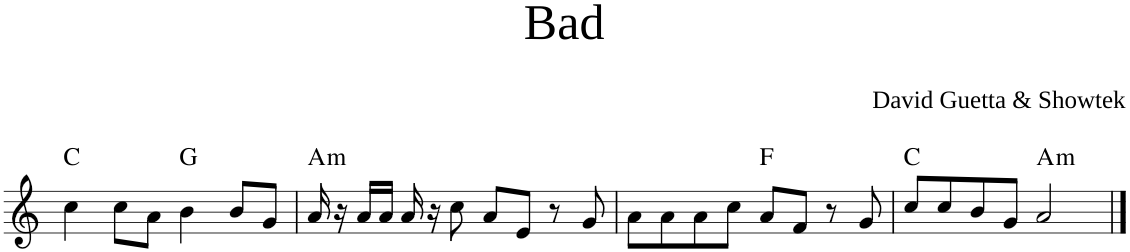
**kern	**harte
*part1	*part1
*staff1	*
*I"FL Keys (MIDI)	*
*I'Fl	*
*clefG2	*
*k[]	*
=1	=1
!	!LO:H:kt=N.C.
4cc\	N
8cc\L	.
8a\J	.
!	!LO:H:kt=N.C.
4b\	N
8b/L	.
8g/J	.
=2	=2
!	!LO:H:kt=m
16a/	A:min
16r	.
16a/LL	.
16a/JJ	.
16a/	.
16r	.
8cc\	.
8a/L	.
8e/J	.
8r	.
8g/	.
=3	=3
8a\L	.
8a\	.
8a\	.
8cc\J	.
!	!LO:H:kt=N.C.
8a/L	N
8f/J	.
8r	.
8g/	.
=4	=4
!	!LO:H:kt=N.C.
8cc/L	N
8cc/	.
8b/	.
8g/J	.
!	!LO:H:kt=m
2a/	A:min
==	==
*-	*-
